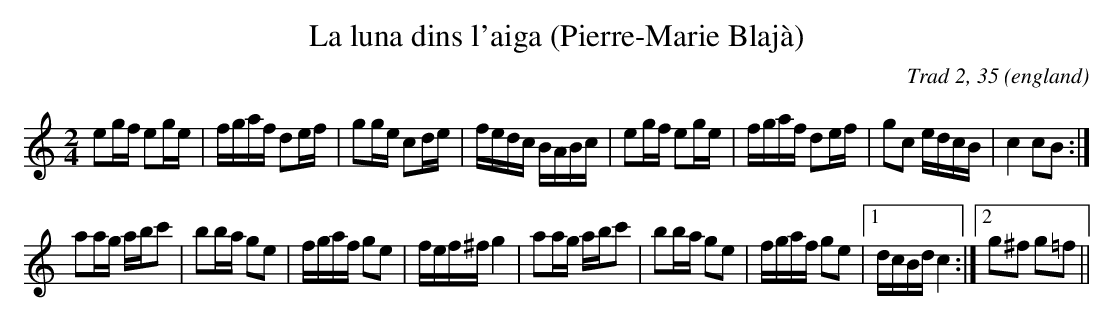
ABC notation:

X:1
T:La luna dins l'aiga (Pierre-Marie Blajà)
O:england
C:Trad 2, 35
M:2/4
L:1/16
K:C
e2gf e2ge|fgaf d2ef|g2ge c2de|fedc BABc|\
e2gf e2ge|fgaf d2ef|g2c2 edcB|c4 c2B2:|
a2ag abc'2|b2ba g2e2|fgaf g2e2|fef^f g4|\
a2ag abc'2|b2ba g2e2|fgaf g2e2|1 dcBd c4:|2 g2^f2 g2=f2||
